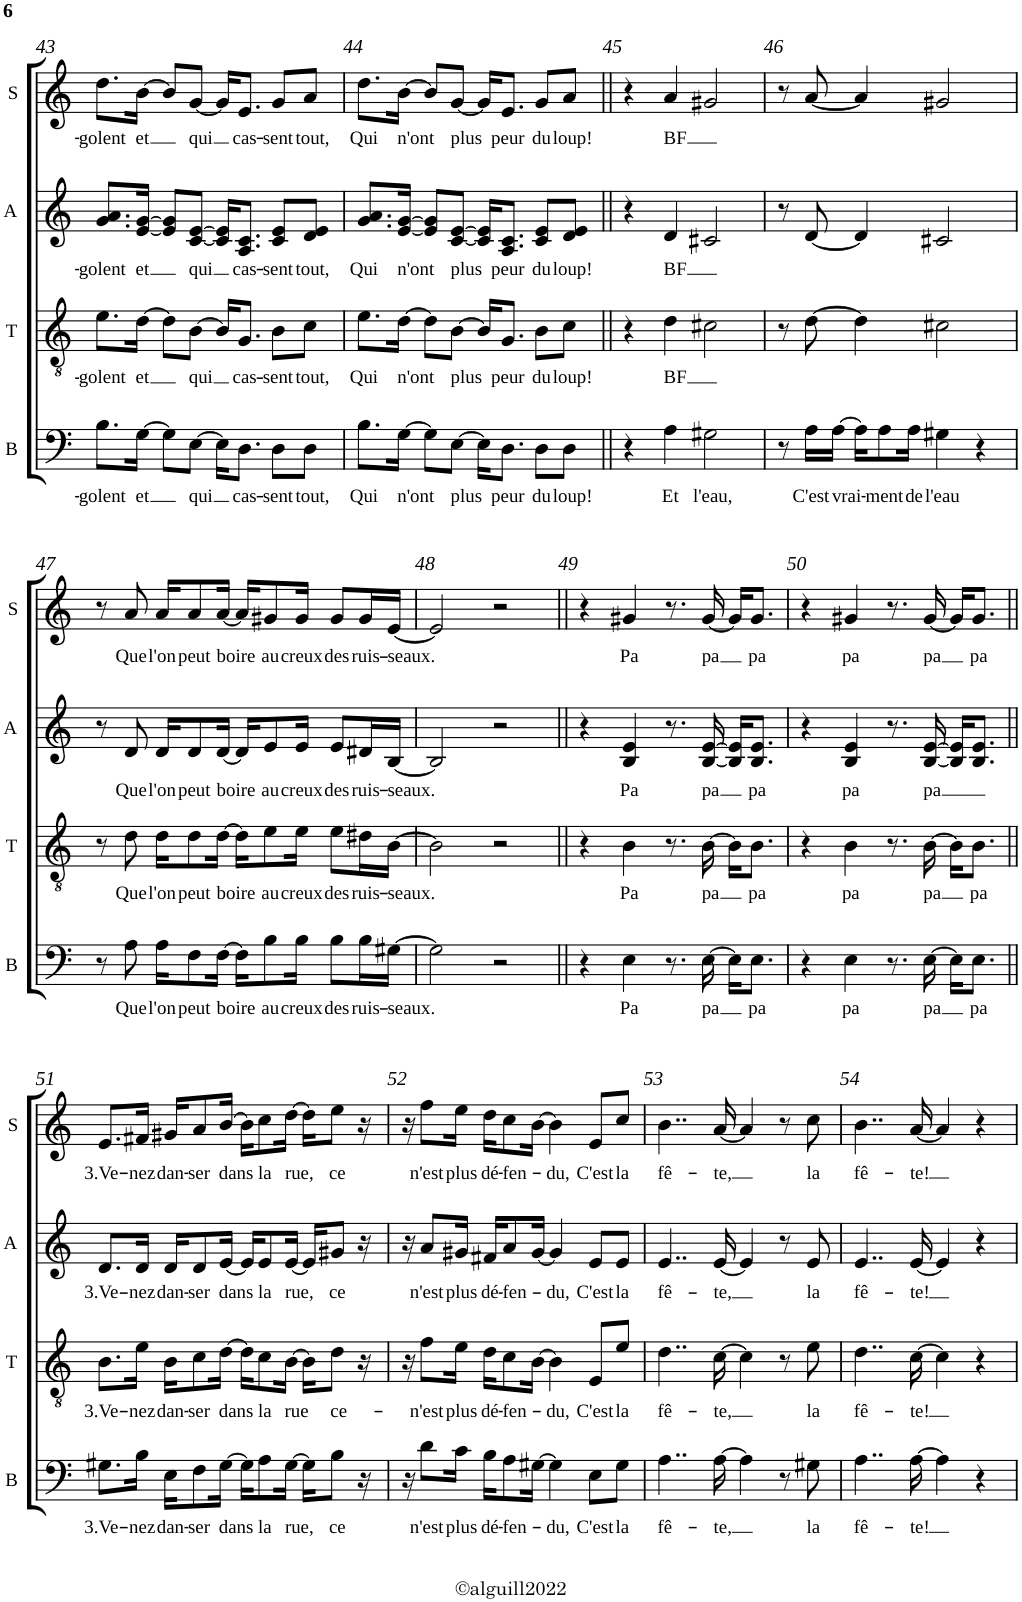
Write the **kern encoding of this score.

**kern	**text	**kern	**text	**kern	**text	**kern	**text
*part4	*part4	*part3	*part3	*part2	*part2	*part1	*part1
*staff4	*staff4	*staff3	*staff3	*staff2	*staff2	*staff1	*staff1
*I"Basse	*	*I"Ténor	*	*I"Alto	*	*I"Soprano	*
*I'B	*	*I'T	*	*I'A	*	*I'S	*
!!LO:PB:g=z
*clefF4	*	*clefGv2	*	*clefG2	*	*clefG2	*
*	*	*Trd1c2	*	*Trd4c7	*	*	*
*k[]	*	*k[]	*	*k[]	*	*k[]	*
*M4/4	*	*M4/4	*	*M4/4	*	*M4/4	*
=43	=43	=43	=43	=43	=43	=43	=43
!	!LO:LY:b	!	!LO:LY:b	!	!LO:LY:b	!	!LO:LY:b
8.B\L	-golent	8.e\L	-golent	8.g/ 8.a/L	-golent	8.dd\L	-golent
!	!LO:LY:b	!	!LO:LY:b	!	!LO:LY:b	!	!LO:LY:b
[16G\Jk	et	[16d\Jk	et	[16e/ [16g/Jk	et	[16b\Jk	et
8G\L]	.	8d\L]	.	8e/] 8g/]L	.	8b/L]	.
!	!LO:LY:b	!	!LO:LY:b	!	!LO:LY:b	!	!LO:LY:b
[8E\J	qui	[8B\J	qui	[8c/ [8e/J	qui	[8g/J	qui
16E\KL]	.	16B/KL]	.	16c/] 16e/]KL	.	16g/KL]	.
!	!LO:LY:b	!	!LO:LY:b	!	!LO:LY:b	!	!LO:LY:b
8.D\J	cas-	8.G/J	cas-	8.A/ 8.c/J	cas-	8.e/J	cas-
!	!LO:LY:b	!	!LO:LY:b	!	!LO:LY:b	!	!LO:LY:b
8D\L	-sent	8B\L	-sent	8c/ 8e/L	-sent	8g/L	-sent
!	!LO:LY:b	!	!LO:LY:b	!	!LO:LY:b	!	!LO:LY:b
8D\J	tout,	8c\J	tout,	8d/ 8e/J	tout,	8a/J	tout,
=44	=44	=44	=44	=44	=44	=44	=44
!	!LO:LY:b	!	!LO:LY:b	!	!LO:LY:b	!	!LO:LY:b
8.B\L	Qui	8.e\L	Qui	8.g/ 8.a/L	Qui	8.dd\L	Qui
!	!LO:LY:b	!	!LO:LY:b	!	!LO:LY:b	!	!LO:LY:b
[16G\Jk	n'ont	[16d\Jk	n'ont	[16e/ [16g/Jk	n'ont	[16b\Jk	n'ont
8G\L]	.	8d\L]	.	8e/] 8g/]L	.	8b/L]	.
!	!LO:LY:b	!	!LO:LY:b	!	!LO:LY:b	!	!LO:LY:b
[8E\J	plus	[8B\J	plus	[8c/ [8e/J	plus	[8g/J	plus
16E\KL]	.	16B/KL]	.	16c/] 16e/]KL	.	16g/KL]	.
!	!LO:LY:b	!	!LO:LY:b	!	!LO:LY:b	!	!LO:LY:b
8.D\J	peur	8.G/J	peur	8.A/ 8.c/J	peur	8.e/J	peur
!	!LO:LY:b	!	!LO:LY:b	!	!LO:LY:b	!	!LO:LY:b
8D\L	du	8B\L	du	8c/ 8e/L	du	8g/L	du
!	!LO:LY:b	!	!LO:LY:b	!	!LO:LY:b	!	!LO:LY:b
8D\J	loup!	8c\J	loup!	8d/ 8e/J	loup!	8a/J	loup!
=45||	=45||	=45||	=45||	=45||	=45||	=45||	=45||
4r	.	4r	.	4r	.	4r	.
!	!LO:LY:b	!	!LO:LY:b	!	!LO:LY:b	!	!LO:LY:b
4A\	Et	4d\	BF	4d/	BF	4a/	BF
!	!LO:LY:b	!	!	!	!	!	!
2G#X\	l'eau,	2c#X\	.	2c#X/	.	2g#X/	.
=46	=46	=46	=46	=46	=46	=46	=46
8r	.	8r	.	8r	.	8r	.
!	!LO:LY:b	!	!	!	!	!	!
16A\LL	C'est	[8d\	.	[8d/	.	[8a/	.
!	!LO:LY:b	!	!	!	!	!	!
[16A\JJ	vrai-	.	.	.	.	.	.
16A\KL]	.	4d\]	.	4d/]	.	4a/]	.
!	!LO:LY:b	!	!	!	!	!	!
8A\	-ment	.	.	.	.	.	.
!	!LO:LY:b	!	!	!	!	!	!
16A\Jk	de	.	.	.	.	.	.
!	!LO:LY:b	!	!	!	!	!	!
4G#X\	l'eau	2c#X\	.	2c#X/	.	2g#X/	.
4r	.	.	.	.	.	.	.
!!LO:LB:g=z
=47	=47	=47	=47	=47	=47	=47	=47
8r	.	8r	.	8r	.	8r	.
!	!LO:LY:b	!	!LO:LY:b	!	!LO:LY:b	!	!LO:LY:b
8A\	Que	8d\	Que	8d/	Que	8a/	Que
!	!LO:LY:b	!	!LO:LY:b	!	!LO:LY:b	!	!LO:LY:b
16A\KL	l'on	16d\KL	l'on	16d/KL	l'on	16a/KL	l'on
!	!LO:LY:b	!	!LO:LY:b	!	!LO:LY:b	!	!LO:LY:b
8F\	peut	8d\	peut	8d/	peut	8a/	peut
!	!LO:LY:b	!	!LO:LY:b	!	!LO:LY:b	!	!LO:LY:b
[16F\Jk	boire	[16d\Jk	boire	[16d/Jk	boire	[16a/Jk	boire
16F\KL]	.	16d\KL]	.	16d/KL]	.	16a/KL]	.
!	!LO:LY:b	!	!LO:LY:b	!	!LO:LY:b	!	!LO:LY:b
8B\	au	8e\	au	8e/	au	8g#X/	au
!	!LO:LY:b	!	!LO:LY:b	!	!LO:LY:b	!	!LO:LY:b
16B\Jk	creux	16e\Jk	creux	16e/Jk	creux	16g#/Jk	creux
!	!LO:LY:b	!	!LO:LY:b	!	!LO:LY:b	!	!LO:LY:b
8B\L	des	8e\L	des	8e/L	des	8g#/L	des
!	!LO:LY:b	!	!LO:LY:b	!	!LO:LY:b	!	!LO:LY:b
16B\L	ruis-	16d#X\L	ruis-	16d#X/L	ruis-	16g#/L	ruis-
!	!LO:LY:b	!	!LO:LY:b	!	!LO:LY:b	!	!LO:LY:b
[16G#X\JJ	-seaux.	[16B\JJ	-seaux.	[16B/JJ	-seaux.	[16e/JJ	-seaux.
=48	=48	=48	=48	=48	=48	=48	=48
2G#\]	.	2B\]	.	2B/]	.	2e/]	.
2r	.	2r	.	2r	.	2r	.
=49||	=49||	=49||	=49||	=49||	=49||	=49||	=49||
4r	.	4r	.	4r	.	4r	.
!	!LO:LY:b	!	!LO:LY:b	!	!LO:LY:b	!	!LO:LY:b
4E\	Pa	4B\	Pa	4B/ 4e/	Pa	4g#X/	Pa
8.r	.	8.r	.	8.r	.	8.r	.
!	!LO:LY:b	!	!LO:LY:b	!	!LO:LY:b	!	!LO:LY:b
[16E\	pa	[16B\	pa	[16B/ [16e/	pa	[16g#/	pa
16E\KL]	.	16B\KL]	.	16B/] 16e/]KL	.	16g#/KL]	.
!	!LO:LY:b	!	!LO:LY:b	!	!LO:LY:b	!	!LO:LY:b
8.E\J	pa	8.B\J	pa	8.B/ 8.e/J	pa	8.g#/J	pa
=50	=50	=50	=50	=50	=50	=50	=50
4r	.	4r	.	4r	.	4r	.
!	!LO:LY:b	!	!LO:LY:b	!	!LO:LY:b	!	!LO:LY:b
4E\	pa	4B\	pa	4B/ 4e/	pa	4g#X/	pa
8.r	.	8.r	.	8.r	.	8.r	.
!	!LO:LY:b	!	!LO:LY:b	!	!LO:LY:b	!	!LO:LY:b
[16E\	pa	[16B\	pa	[16B/ [16e/	pa	[16g#/	pa
16E\KL]	.	16B\KL]	.	16B/] 16e/]KL	.	16g#/KL]	.
!	!LO:LY:b	!	!LO:LY:b	!	!	!	!LO:LY:b
8.E\J	pa	8.B\J	pa	8.B/ 8.e/J	.	8.g#/J	pa
!!LO:LB:g=z
=51||	=51||	=51||	=51||	=51||	=51||	=51||	=51||
!	!LO:LY:b	!	!LO:LY:b	!	!LO:LY:b	!	!LO:LY:b
8.G#X\L	3.Ve-	8.B\L	3.Ve-	8.d/L	3.Ve-	8.e/L	3.Ve-
!	!LO:LY:b	!	!LO:LY:b	!	!LO:LY:b	!	!LO:LY:b
16B\Jk	-nez	16e\Jk	-nez	16d/Jk	-nez	16f#X/Jk	-nez
!	!LO:LY:b	!	!LO:LY:b	!	!LO:LY:b	!	!LO:LY:b
16E\KL	dan-	16B\KL	dan-	16d/KL	dan-	16g#X/KL	dan-
!	!LO:LY:b	!	!LO:LY:b	!	!LO:LY:b	!	!LO:LY:b
8F\	-ser	8c\	-ser	8d/	-ser	8a/	-ser
!	!LO:LY:b	!	!LO:LY:b	!	!LO:LY:b	!	!LO:LY:b
[16G#\Jk	dans	[16d\Jk	dans	[16e/Jk	dans	[16b/Jk	dans
16G#\KL]	.	16d\KL]	.	16e/KL]	.	16b\KL]	.
!	!LO:LY:b	!	!LO:LY:b	!	!LO:LY:b	!	!LO:LY:b
8A\	la	8c\	la	8e/	la	8cc\	la
!	!LO:LY:b	!	!LO:LY:b	!	!LO:LY:b	!	!LO:LY:b
[16G#\Jk	rue,	[16B\Jk	rue	[16e/Jk	rue,	[16dd\Jk	rue,
16G#\KL]	.	16B\KL]	.	16e/KL]	.	16dd\KL]	.
!	!LO:LY:b	!	!LO:LY:b	!	!LO:LY:b	!	!LO:LY:b
8B\J	ce	8d\J	ce-	8g#X/J	ce	8ee\J	ce
16r	.	16r	.	16r	.	16r	.
=52	=52	=52	=52	=52	=52	=52	=52
16r	.	16r	.	16r	.	16r	.
!	!LO:LY:b	!	!LO:LY:b	!	!LO:LY:b	!	!LO:LY:b
8d\L	n'est	8f\L	-n'est	8a/L	n'est	8ff\L	n'est
!	!LO:LY:b	!	!LO:LY:b	!	!LO:LY:b	!	!LO:LY:b
16c\Jk	plus	16e\Jk	plus	16g#X/Jk	plus	16ee\Jk	plus
!	!LO:LY:b	!	!LO:LY:b	!	!LO:LY:b	!	!LO:LY:b
16B\KL	dé-	16d\KL	dé-	16f#X/KL	dé-	16dd\KL	dé-
!	!LO:LY:b	!	!LO:LY:b	!	!LO:LY:b	!	!LO:LY:b
8A\	-fen-	8c\	-fen-	8a/	-fen-	8cc\	-fen-
[16G#X\Jk	.	[16B\Jk	.	[16g#/Jk	.	[16b\Jk	.
!	!LO:LY:b	!	!LO:LY:b	!	!LO:LY:b	!	!LO:LY:b
4G#\]	-du,	4B\]	-du,	4g#/]	-du,	4b\]	-du,
!	!LO:LY:b	!	!LO:LY:b	!	!LO:LY:b	!	!LO:LY:b
8E\L	C'est	8E/L	C'est	8e/L	C'est	8e/L	C'est
!	!LO:LY:b	!	!LO:LY:b	!	!LO:LY:b	!	!LO:LY:b
8G#\J	la	8e/J	la	8e/J	la	8cc/J	la
=53	=53	=53	=53	=53	=53	=53	=53
!	!LO:LY:b	!	!LO:LY:b	!	!LO:LY:b	!	!LO:LY:b
4..A\	fê-	4..d\	fê-	4..e/	fê-	4..b\	fê-
!	!LO:LY:b	!	!LO:LY:b	!	!LO:LY:b	!	!LO:LY:b
[16A\	-te,	[16c\	-te,	[16e/	-te,	[16a/	-te,
4A\]	.	4c\]	.	4e/]	.	4a/]	.
8r	.	8r	.	8r	.	8r	.
!	!LO:LY:b	!	!LO:LY:b	!	!LO:LY:b	!	!LO:LY:b
8G#X\	la	8e\	la	8e/	la	8cc\	la
=54	=54	=54	=54	=54	=54	=54	=54
!	!LO:LY:b	!	!LO:LY:b	!	!LO:LY:b	!	!LO:LY:b
4..A\	fê-	4..d\	fê-	4..e/	fê-	4..b\	fê-
!	!LO:LY:b	!	!LO:LY:b	!	!LO:LY:b	!	!LO:LY:b
[16A\	-te!	[16c\	-te!	[16e/	-te!	[16a/	-te!
4A\]	.	4c\]	.	4e/]	.	4a/]	.
4r	.	4r	.	4r	.	4r	.
=	=	=	=	=	=	=	=
*-	*-	*-	*-	*-	*-	*-	*-
